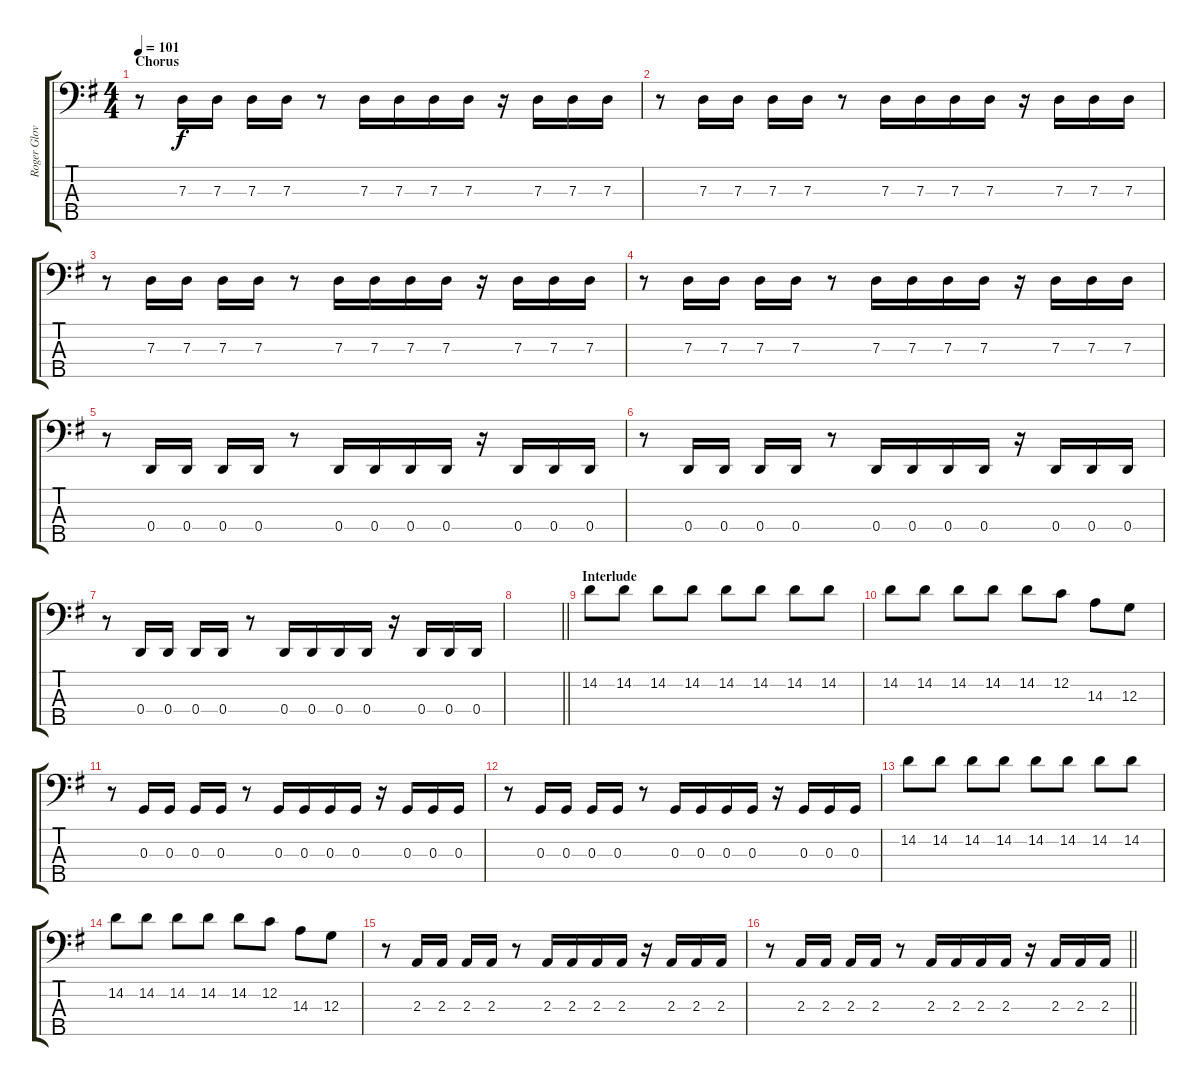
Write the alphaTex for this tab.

\track ("Roger Glover" "Roger Glov") {instrument electricbassfinger}
\staff {score tabs}
\tuning (F2 C2 G1 D1 A0) {hide}
\ts (4 4)
\section ("" "Chorus")
\tempo 101
\clef f4
\ks g
r.8{dy f} 7.3.16 7.3.16 7.3.16 7.3.16 r.8 7.3.16 7.3.16 7.3.16 7.3.16 r.16 7.3.16 7.3.16 7.3.16 |
r.8 7.3.16 7.3.16 7.3.16 7.3.16 r.8 7.3.16 7.3.16 7.3.16 7.3.16 r.16 7.3.16 7.3.16 7.3.16 |
r.8 7.3.16 7.3.16 7.3.16 7.3.16 r.8 7.3.16 7.3.16 7.3.16 7.3.16 r.16 7.3.16 7.3.16 7.3.16 |
r.8 7.3.16 7.3.16 7.3.16 7.3.16 r.8 7.3.16 7.3.16 7.3.16 7.3.16 r.16 7.3.16 7.3.16 7.3.16 |
r.8 0.4.16 0.4.16 0.4.16 0.4.16 r.8 0.4.16 0.4.16 0.4.16 0.4.16 r.16 0.4.16 0.4.16 0.4.16 |
r.8 0.4.16 0.4.16 0.4.16 0.4.16 r.8 0.4.16 0.4.16 0.4.16 0.4.16 r.16 0.4.16 0.4.16 0.4.16 |
r.8 0.4.16 0.4.16 0.4.16 0.4.16 r.8 0.4.16 0.4.16 0.4.16 0.4.16 r.16 0.4.16 0.4.16 0.4.16 |
\barLineRight lightlight
|
\section ("" "Interlude")
14.2.8 14.2.8 14.2.8 14.2.8 14.2.8 14.2.8 14.2.8 14.2.8 |
14.2.8 14.2.8 14.2.8 14.2.8 14.2.8 12.2.8 14.3.8 12.3.8 |
r.8 0.3.16 0.3.16 0.3.16 0.3.16 r.8 0.3.16 0.3.16 0.3.16 0.3.16 r.16 0.3.16 0.3.16 0.3.16 |
r.8 0.3.16 0.3.16 0.3.16 0.3.16 r.8 0.3.16 0.3.16 0.3.16 0.3.16 r.16 0.3.16 0.3.16 0.3.16 |
14.2.8 14.2.8 14.2.8 14.2.8 14.2.8 14.2.8 14.2.8 14.2.8 |
14.2.8 14.2.8 14.2.8 14.2.8 14.2.8 12.2.8 14.3.8 12.3.8 |
r.8 2.3.16 2.3.16 2.3.16 2.3.16 r.8 2.3.16 2.3.16 2.3.16 2.3.16 r.16 2.3.16 2.3.16 2.3.16 |
\barLineRight lightlight
r.8 2.3.16 2.3.16 2.3.16 2.3.16 r.8 2.3.16 2.3.16 2.3.16 2.3.16 r.16 2.3.16 2.3.16 2.3.16
